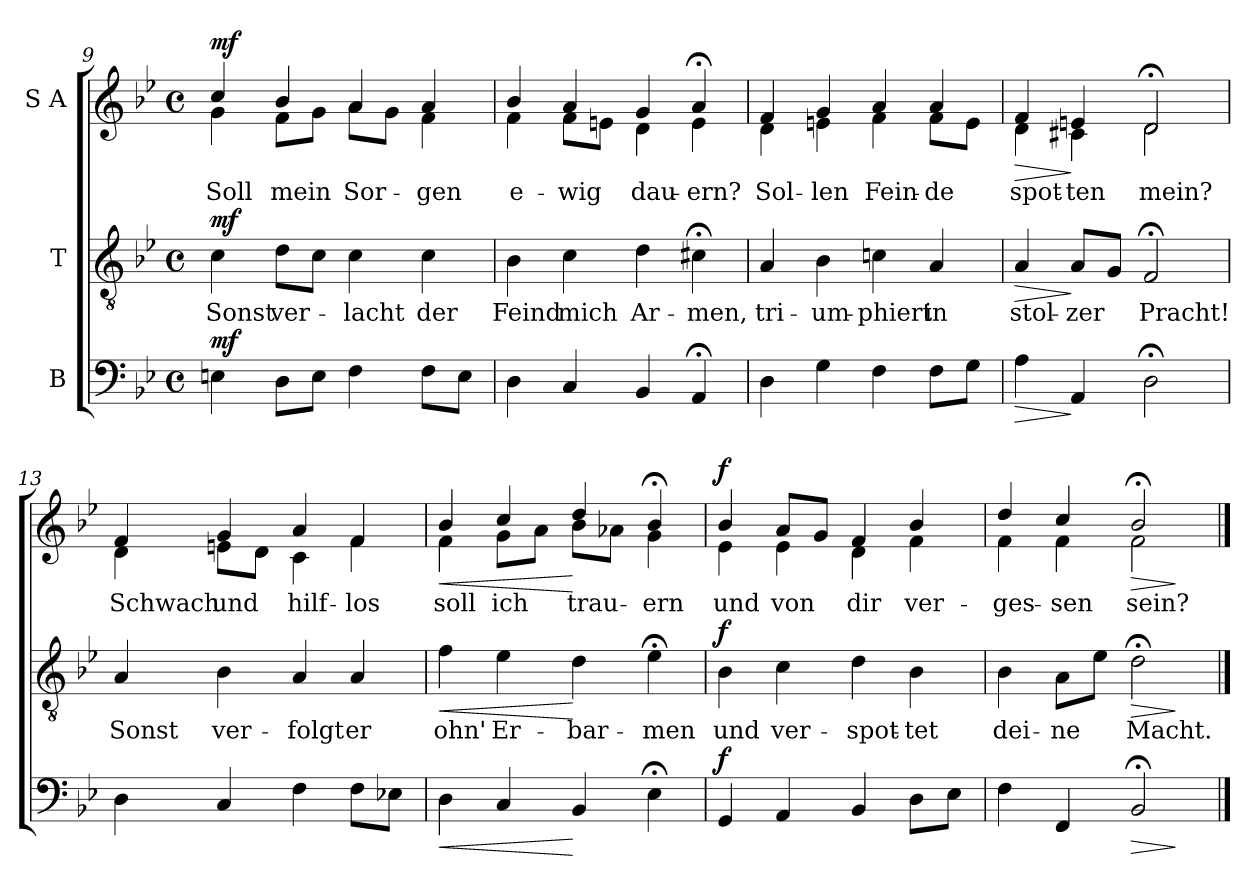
**kern	**dynam	**kern	**text	**dynam	**kern	**text	**dynam
*part3	*part3	*part2	*part2	*part2	*part1	*part1	*part1
*staff3	*staff3	*staff2	*staff2	*staff2	*staff1	*staff1	*staff1
*I"B	*	*I"T	*	*	*I"S A	*	*
!!LO:LB:g=z
*clefF4	*	*clefGv2	*	*	*clefG2	*	*
*k[b-e-]	*	*k[b-e-]	*	*	*k[b-e-]	*	*
*M4/4	*	*M4/4	*	*	*M4/4	*	*
*met(c)	*	*met(c)	*	*	*met(c)	*	*
=9	=9	=9	=9	=9	=9	=9	=9
!	!LO:DY:a	!	!LO:LY:b	!LO:DY:a	!	!LO:LY:b	!LO:DY:a
*	*	*	*	*	*^	*	*
4En\	mf	4c\	Sonst	mf	4cc/	4g\	Soll	mf
!	!	!	!LO:LY:b	!	!	!	!LO:LY:b	!
8D\L	.	8d\L	ver-	.	4b-/	8f\L	mein	.
8E\J	.	8c\J	.	.	.	8g\J	.	.
!	!	!	!LO:LY:b	!	!	!	!LO:LY:b	!
4F\	.	4c\	-lacht	.	4a/	8a\L	Sor-	.
.	.	.	.	.	.	8g\J	.	.
!	!	!	!LO:LY:b	!	!	!	!LO:LY:b	!
8F\L	.	4c\	der	.	4a/	4f\	-gen	.
8E\J	.	.	.	.	.	.	.	.
=10	=10	=10	=10	=10	=10	=10	=10	=10
!	!	!	!LO:LY:b	!	!	!	!LO:LY:b	!
4D\	.	4B-\	Feind	.	4b-/	4f\	e-	.
!	!	!	!LO:LY:b	!	!	!	!LO:LY:b	!
4C/	.	4c\	mich	.	4a/	8f\L	-wig	.
.	.	.	.	.	.	8en\J	.	.
!	!	!	!LO:LY:b	!	!	!	!LO:LY:b	!
4BB-/	.	4d\	Ar-	.	4g/	4d\	dau-	.
!	!	!	!LO:LY:b	!	!	!	!LO:LY:b	!
4AA;</	.	4c#X;<\	-men,	.	4a;</	4e\	-ern?	.
=11	=11	=11	=11	=11	=11	=11	=11	=11
!	!	!	!LO:LY:b	!	!	!	!LO:LY:b	!
4D\	.	4A/	tri-	.	4f/	4d\	Sol-	.
!	!	!	!LO:LY:b	!	!	!	!LO:LY:b	!
4G\	.	4B-\	-um-	.	4g/	4en\	-len	.
!	!	!	!LO:LY:b	!	!	!	!LO:LY:b	!
4F\	.	4cn\	-phiert	.	4a/	4f\	Fein-	.
!	!	!	!LO:LY:b	!	!	!	!LO:LY:b	!
8F\L	.	4A/	in	.	4a/	8f\L	-de	.
8G\J	.	.	.	.	.	8e\J	.	.
=12	=12	=12	=12	=12	=12	=12	=12	=12
!	!LO:HP:b	!	!LO:LY:b	!LO:HP:b	!	!	!LO:LY:b	!LO:HP:b
4A\	>	4A/	stol-	>	4f/	4d\	spot-	>
!	!	!	!LO:LY:b	!	!	!	!LO:LY:b	!
4AA/	]	8A/L	-zer	]	4en/	4c#X\	-ten	]
.	.	8G/J	.	.	.	.	.	.
!	!	!	!LO:LY:b	!	!	!	!LO:LY:b	!
2D;<\	.	2F;</	Pracht!	.	2d;</	2d\	mein?	.
!!LO:LB:g=z	!!
=13	=13	=13	=13	=13	=13	=13	=13	=13
!	!	!	!LO:LY:b	!	!	!	!LO:LY:b	!
4D\	.	4A/	Sonst	.	4f/	4d\	Schwach	.
!	!	!	!LO:LY:b	!	!	!	!LO:LY:b	!
4C/	.	4B-\	ver-	.	4g/	8en\L	und	.
.	.	.	.	.	.	8d\J	.	.
!	!	!	!LO:LY:b	!	!	!	!LO:LY:b	!
4F\	.	4A/	-folgt	.	4a/	4c\	hilf-	.
!	!	!	!LO:LY:b	!	!	!	!LO:LY:b	!
8F\L	.	4A/	er	.	4f/	4f\	-los	.
8E-X\J	.	.	.	.	.	.	.	.
=14	=14	=14	=14	=14	=14	=14	=14	=14
!	!LO:HP:b	!	!LO:LY:b	!LO:HP:b	!	!	!LO:LY:b	!LO:HP:b
4D\	<	4f\	ohn'	<	4b-/	4f\	soll	<
!	!	!	!LO:LY:b	!	!	!	!LO:LY:b	!
4C/	.	4e-\	Er-	.	4cc/	8g\L	ich	.
.	.	.	.	.	.	8a\J	.	.
!	!	!	!LO:LY:b	!	!	!	!LO:LY:b	!
4BB-/	[	4d\	-bar-	[	4dd/	8b-\L	trau-	[
.	.	.	.	.	.	8a-X\J	.	.
!	!	!	!LO:LY:b	!	!	!	!LO:LY:b	!
4E-;<\	.	4e-;<\	-men	.	4b-;</	4g\	-ern	.
=15	=15	=15	=15	=15	=15	=15	=15	=15
!	!LO:DY:a	!	!LO:LY:b	!LO:DY:a	!	!	!LO:LY:b	!LO:DY:a
4GG/	f	4B-\	und	f	4b-/	4e-\	und	f
!	!	!	!LO:LY:b	!	!	!	!LO:LY:b	!
4AA/	.	4c\	ver-	.	8a/L	4e-\	von	.
.	.	.	.	.	8g/J	.	.	.
!	!	!	!LO:LY:b	!	!	!	!LO:LY:b	!
4BB-/	.	4d\	-spot-	.	4f/	4d\	dir	.
!	!	!	!LO:LY:b	!	!	!	!LO:LY:b	!
8D\L	.	4B-\	-tet	.	4b-/	4f\	ver-	.
8E-\J	.	.	.	.	.	.	.	.
=16	=16	=16	=16	=16	=16	=16	=16	=16
!	!	!	!LO:LY:b	!	!	!	!LO:LY:b	!
4F\	.	4B-\	dei-	.	4dd/	4f\	-ges-	.
!	!	!	!LO:LY:b	!	!	!	!LO:LY:b	!
4FF/	.	8A\L	-ne	.	4cc/	4f\	-sen	.
.	.	8e-\J	.	.	.	.	.	.
!	!LO:HP:b	!	!LO:LY:b	!LO:HP:b	!	!	!LO:LY:b	!LO:HP:b
2BB-;</	>	2d;<\	Macht.	>	2b-;</	2f\	sein?	>
*	*	*	*	*	*v	*v	*	*
.	]	.	.	]	.	.	]
==	==	==	==	==	==	==	==
*-	*-	*-	*-	*-	*-	*-	*-
